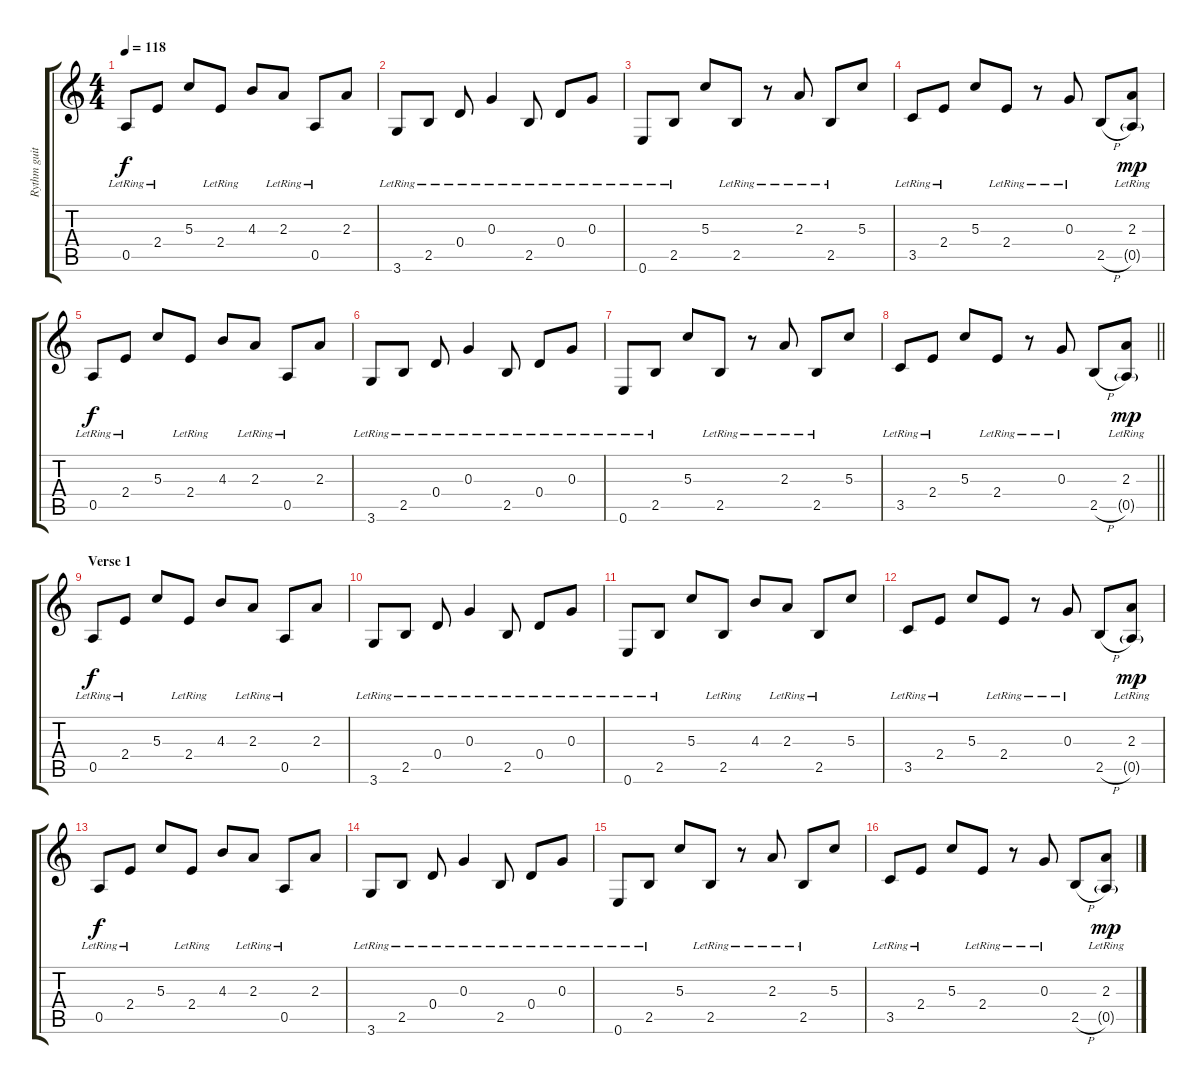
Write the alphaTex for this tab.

\track ("Rythm guitar(Clean) - James" "Rythm guit") {instrument electricguitarclean}
\staff {score tabs}
\tuning (E4 B3 G3 D3 A2 E2) {hide}
\ts (4 4)
\tempo 118
\clef g2
\ks c
0.5{lr}.8{dy f} 2.4{lr}.8 5.3.8 2.4{lr}.8 4.3.8 2.3{lr}.8 0.5{lr}.8 2.3.8 |
3.6{lr}.8 2.5{lr}.8 0.4{lr}.8 0.3{lr}.4 2.5{lr}.8 0.4{lr}.8 0.3{lr}.8 |
0.6{lr}.8 2.5{lr}.8 5.3.8 2.5{lr}.8 r.8 2.3{lr}.8 2.5{lr}.8 5.3.8 |
3.5{lr}.8 2.4{lr}.8 5.3.8 2.4{lr}.8 r.8 0.3{lr}.8 2.5{h}.8 (2.3{lr} 0.5{g}).8{dy mp} |
0.5{lr}.8{dy f} 2.4{lr}.8 5.3.8 2.4{lr}.8 4.3.8 2.3{lr}.8 0.5{lr}.8 2.3.8 |
3.6{lr}.8 2.5{lr}.8 0.4{lr}.8 0.3{lr}.4 2.5{lr}.8 0.4{lr}.8 0.3{lr}.8 |
0.6{lr}.8 2.5{lr}.8 5.3.8 2.5{lr}.8 r.8 2.3{lr}.8 2.5{lr}.8 5.3.8 |
\barLineRight lightlight
3.5{lr}.8 2.4{lr}.8 5.3.8 2.4{lr}.8 r.8 0.3{lr}.8 2.5{h}.8 (2.3{lr} 0.5{g}).8{dy mp} |
\section ("" "Verse 1")
0.5{lr}.8{dy f} 2.4{lr}.8 5.3.8 2.4{lr}.8 4.3.8 2.3{lr}.8 0.5{lr}.8 2.3.8 |
3.6{lr}.8 2.5{lr}.8 0.4{lr}.8 0.3{lr}.4 2.5{lr}.8 0.4{lr}.8 0.3{lr}.8 |
0.6{lr}.8 2.5{lr}.8 5.3.8 2.5{lr}.8 4.3.8 2.3{lr}.8 2.5{lr}.8 5.3.8 |
3.5{lr}.8 2.4{lr}.8 5.3.8 2.4{lr}.8 r.8 0.3{lr}.8 2.5{h}.8 (2.3{lr} 0.5{g}).8{dy mp} |
0.5{lr}.8{dy f} 2.4{lr}.8 5.3.8 2.4{lr}.8 4.3.8 2.3{lr}.8 0.5{lr}.8 2.3.8 |
3.6{lr}.8 2.5{lr}.8 0.4{lr}.8 0.3{lr}.4 2.5{lr}.8 0.4{lr}.8 0.3{lr}.8 |
0.6{lr}.8 2.5{lr}.8 5.3.8 2.5{lr}.8 r.8 2.3{lr}.8 2.5{lr}.8 5.3.8 |
3.5{lr}.8 2.4{lr}.8 5.3.8 2.4{lr}.8 r.8 0.3{lr}.8 2.5{h}.8 (2.3{lr} 0.5{g}).8{dy mp}
